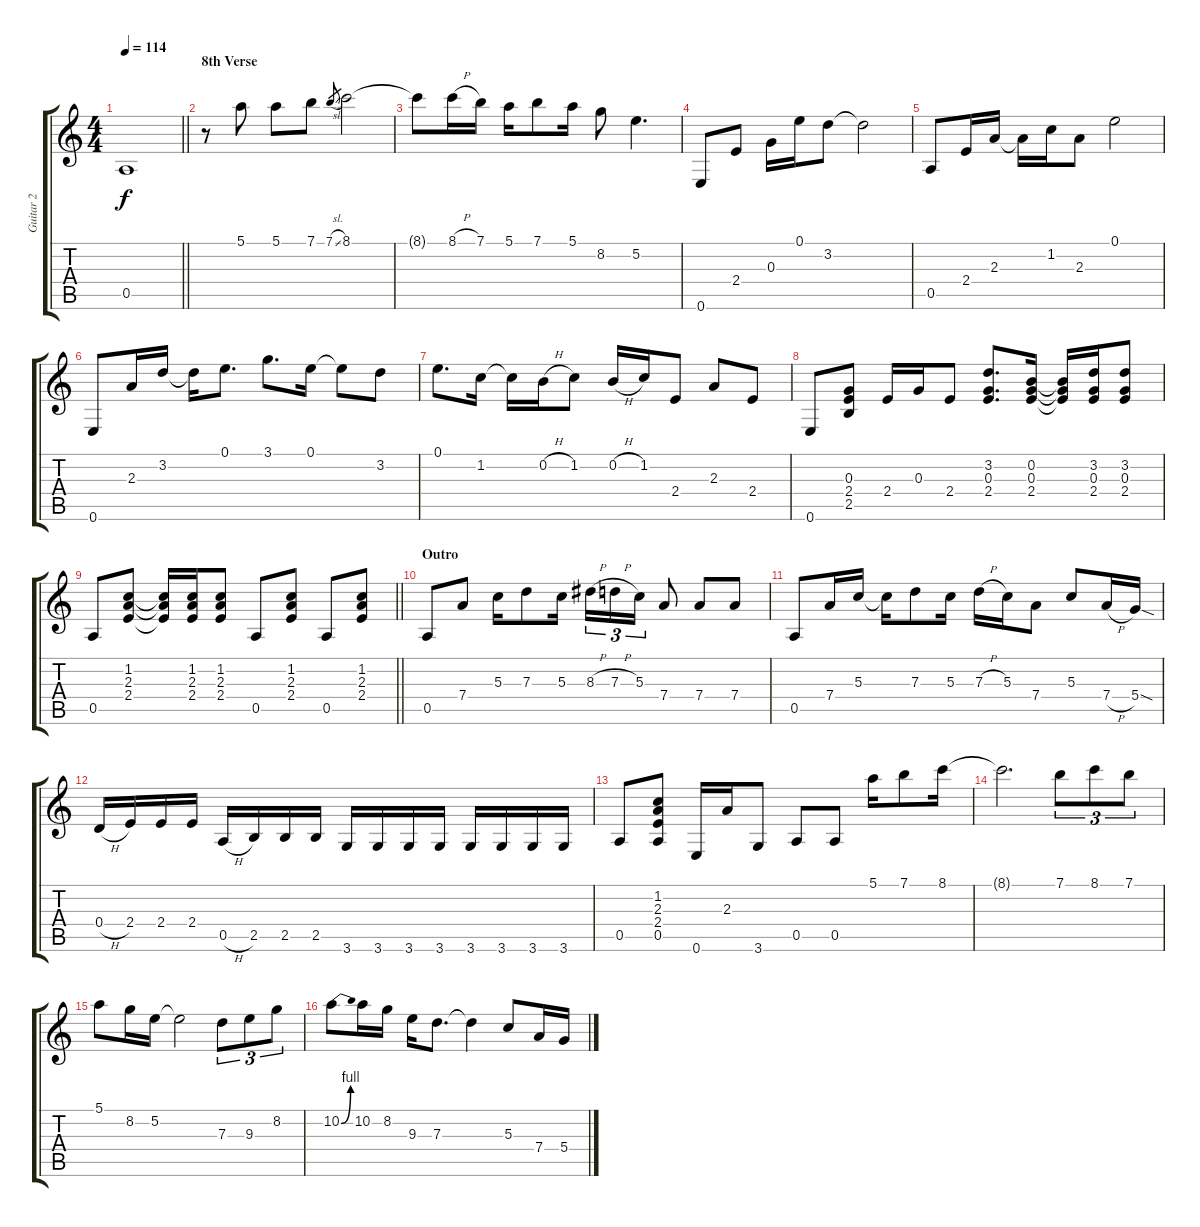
\track ("Guitar 2" "Guitar 2") {instrument acousticguitarsteel}
\staff {score tabs}
\tuning (E4 B3 G3 D3 A2 E2) {hide}
\ts (4 4)
\tempo 114
\clef g2
\barLineRight lightlight
\ks c
0.5.1{dy f} |
\section ("" "8th Verse")
r.8 5.1.8 5.1.8 7.1.8 7.1{sl}.8{gr} 8.1.2 |
8.1{t}.8 8.1{h}.16 7.1.16 5.1.16 7.1.8 5.1.16 8.2.8 5.2.4{d} |
0.6.8 2.4.8 0.3.16 0.1.16 3.2.8 3.2{t}.2 |
0.5.8 2.4.16 2.3.16 2.3{t}.16 1.2.16 2.3.8 0.1.2 |
0.6.8 2.3.16 3.2.16 3.2{t}.16 0.1.8{d} 3.1.8{d} 0.1.16 0.1{t}.8 3.2.8 |
0.1.8{d} 1.2.16 1.2{t}.16 0.2{h}.16 1.2.8 0.2{h}.16 1.2.16 2.4.8 2.3.8 2.4.8 |
0.6.8 (0.3 2.4 2.5).8 2.4.16 0.3.16 2.4.8 (3.2 0.3 2.4).8{d} (0.2 0.3 2.4).16 (0.2{t} 0.3{t} 2.4{t}).16 (3.2 0.3 2.4).16 (3.2 0.3 2.4).8 |
\barLineRight lightlight
0.5.8 (1.2 2.3 2.4).8 (1.2{t} 2.3{t} 2.4{t}).16 (1.2 2.3 2.4).16 (1.2 2.3 2.4).8 0.5.8 (1.2 2.3 2.4).8 0.5.8 (1.2 2.3 2.4).8 |
\section ("" "Outro")
0.5.8 7.4.8 5.3.16 7.3.8 5.3.16 8.3{h}.16{tu (3 2)} 7.3{h}.16{tu (3 2)} 5.3.16{tu (3 2)} 7.4.8 7.4.8 7.4.8 |
0.5.8 7.4.16 5.3.16 5.3{t}.16 7.3.8 5.3.16 7.3{h}.16 5.3.16 7.4.8 5.3.8 7.4{h}.16 5.4{sod}.16 |
0.4{h}.16 2.4.16 2.4.16 2.4.16 0.5{h}.16 2.5.16 2.5.16 2.5.16 3.6.16 3.6.16 3.6.16 3.6.16 3.6.16 3.6.16 3.6.16 3.6.16 |
0.5.8 (1.2 2.3 2.4 0.5).8 0.6.16 2.3.16 3.6.8 0.5.8 0.5.8 5.1.16 7.1.8 8.1.16 |
8.1{t}.2{d} 7.1.8{tu (3 2)} 8.1.8{tu (3 2)} 7.1.8{tu (3 2)} |
5.1.8 8.2.16 5.2.16 5.2{t}.2 7.3.8{tu (3 2)} 9.3.8{tu (3 2)} 8.2.8{tu (3 2)} |
10.2{be (bend 0 0 60 4)}.8 10.2.16 8.2.16 9.3.16 7.3.8{d} 7.3{t}.4 5.3.8 7.4.16 5.4{h}.16
